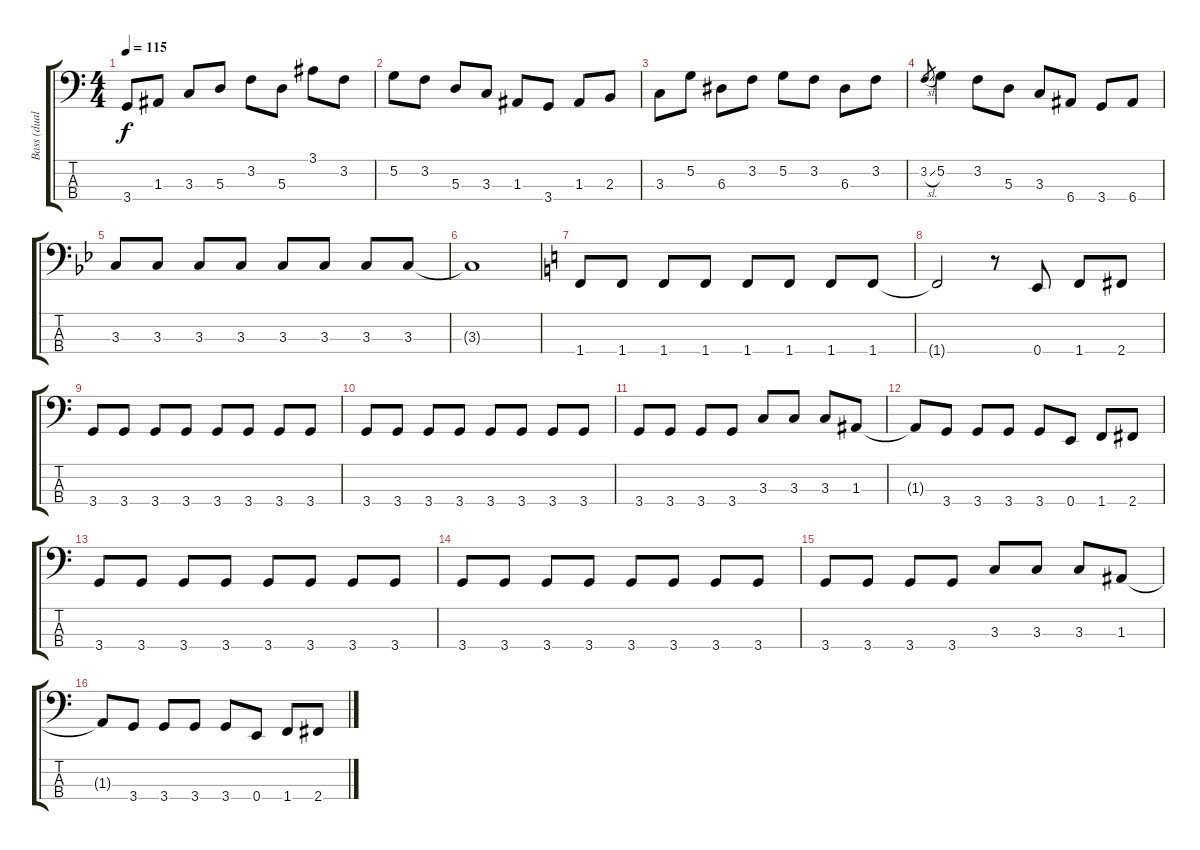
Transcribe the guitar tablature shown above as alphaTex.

\track ("Bass (dual)" "Bass (dual") {instrument electricbasspick}
\staff {score tabs}
\tuning (G2 D2 A1 E1) {hide}
\ts (4 4)
\tempo 115
\clef f4
\ks c
3.4.8{dy f} 1.3.8 3.3.8 5.3.8 3.2.8 5.3.8 3.1.8 3.2.8 |
5.2.8 3.2.8 5.3.8 3.3.8 1.3.8 3.4.8 1.3.8 2.3.8 |
3.3.8 5.2.8 6.3.8 3.2.8 5.2.8 3.2.8 6.3.8 3.2.8 |
3.2{sl}.8{gr} 5.2.4 3.2.8 5.3.8 3.3.8 6.4.8 3.4.8 6.4.8 |
\ks bb
3.3.8 3.3.8 3.3.8 3.3.8 3.3.8 3.3.8 3.3.8 3.3.8 |
3.3{t}.1 |
\ks c
1.4.8 1.4.8 1.4.8 1.4.8 1.4.8 1.4.8 1.4.8 1.4.8 |
1.4{t}.2 r.8 0.4.8 1.4.8 2.4.8 |
3.4.8 3.4.8 3.4.8 3.4.8 3.4.8 3.4.8 3.4.8 3.4.8 |
3.4.8 3.4.8 3.4.8 3.4.8 3.4.8 3.4.8 3.4.8 3.4.8 |
3.4.8 3.4.8 3.4.8 3.4.8 3.3.8 3.3.8 3.3.8 1.3.8 |
1.3{t}.8 3.4.8 3.4.8 3.4.8 3.4.8 0.4.8 1.4.8 2.4.8 |
3.4.8 3.4.8 3.4.8 3.4.8 3.4.8 3.4.8 3.4.8 3.4.8 |
3.4.8 3.4.8 3.4.8 3.4.8 3.4.8 3.4.8 3.4.8 3.4.8 |
3.4.8 3.4.8 3.4.8 3.4.8 3.3.8 3.3.8 3.3.8 1.3.8 |
1.3{t}.8 3.4.8 3.4.8 3.4.8 3.4.8 0.4.8 1.4.8 2.4.8
